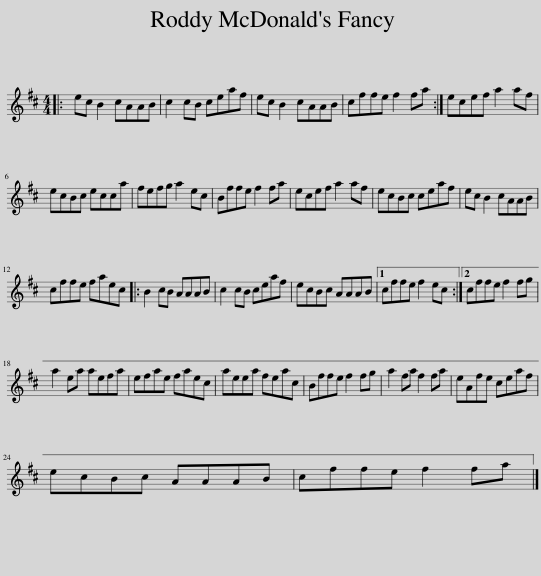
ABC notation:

X:1
L:1/8
M:4/4
I:linebreak $
K:D
V:1 treble
V:1
|: ec B2 cAAB | c2 cB ceaf | ec B2 cAAB | cffe f2 fa :| ecef a2 af |$ %5
 ecBc ecca | fefg a2 ec | Bffe f2 fa | ecef a2 af | ecBc ceaf | %10
 ec B2 cAAB |$ cffe faec |: B2 cB AAAB | c2 cB ceaf | ecBc AAAB |1 %15
 cffe f2 ec :|2 cffe f2 fg |$ a2 ea aefa | efae faec | aeea feac | %20
 Bffe f2 fg | a2 fa f2 fa | eAfe ceaf |$ ecBc AAAB | cffe f2 fa |] %25
